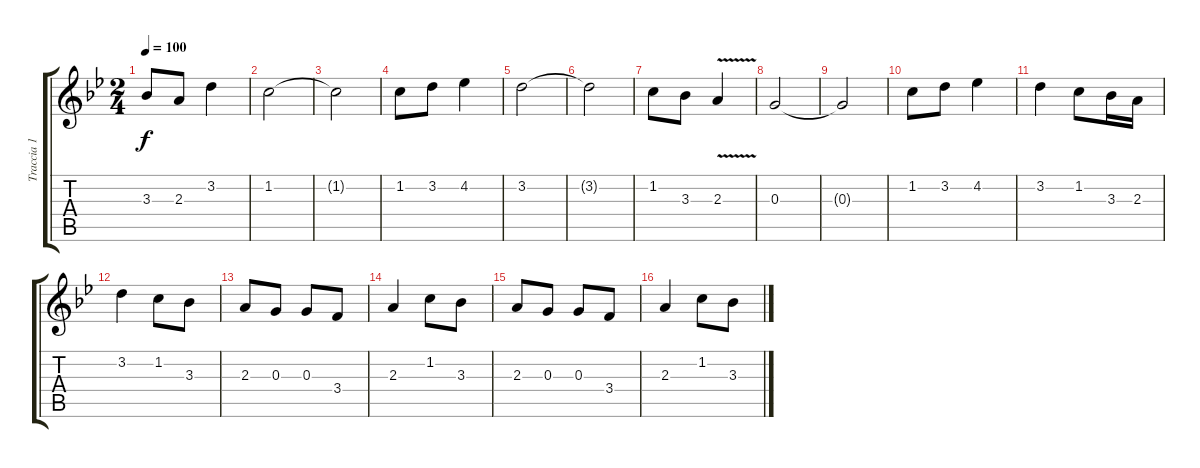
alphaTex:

\track ("Traccia 1" "Traccia 1") {instrument acousticguitarsteel}
\staff {score tabs}
\tuning (E4 B3 G3 D3 A2 E2) {hide}
\ts (2 4)
\tempo 100
\clef g2
\ks bb
3.3.8{dy f} 2.3.8 3.2.4 |
1.2.2 |
1.2{t}.2 |
1.2.8 3.2.8 4.2.4 |
3.2.2 |
3.2{t}.2 |
1.2.8 3.3.8 2.3{v}.4 |
0.3.2 |
0.3{t}.2 |
1.2.8 3.2.8 4.2.4 |
3.2.4 1.2.8 3.3.16 2.3.16 |
3.2.4 1.2.8 3.3.8 |
2.3.8 0.3.8 0.3.8 3.4.8 |
2.3.4 1.2.8 3.3.8 |
2.3.8 0.3.8 0.3.8 3.4.8 |
2.3.4 1.2.8 3.3.8
